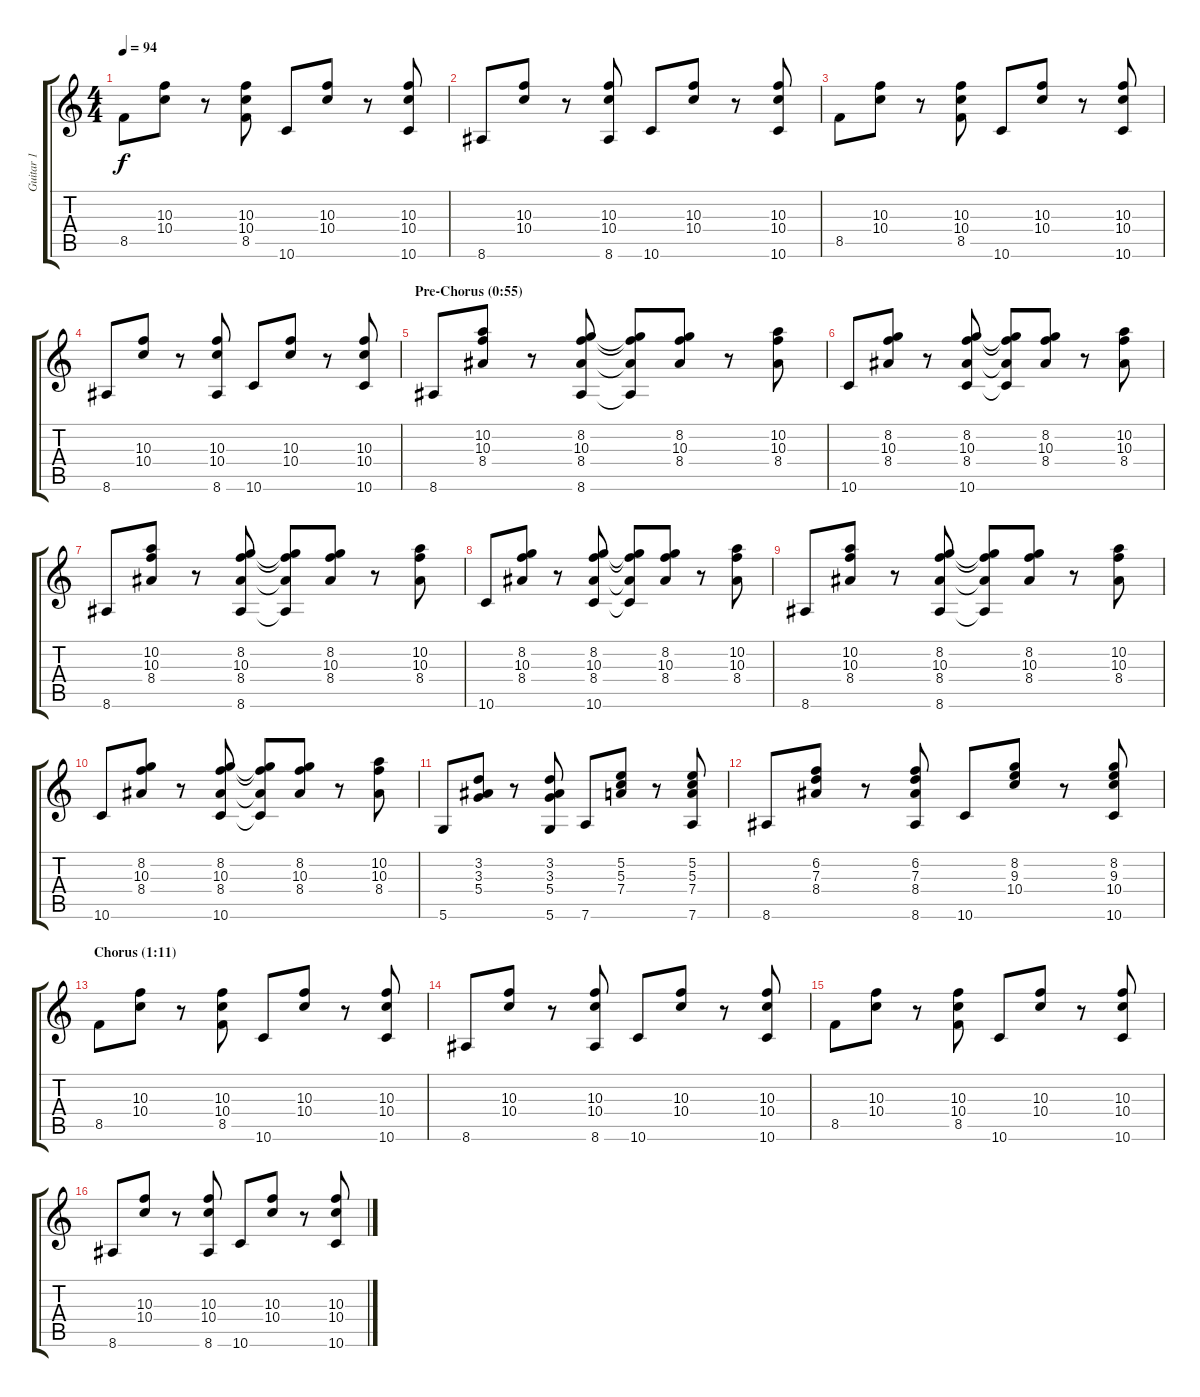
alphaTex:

\track ("Guitar 1" "Guitar 1") {instrument acousticguitarsteel}
\staff {score tabs}
\tuning (E4 B3 G3 D3 A2 D2) {hide}
\ts (4 4)
\tempo 94
\clef g2
\ks c
8.5.8{dy f} (10.3 10.4).8 r.8 (10.3 10.4 8.5).8 10.6.8 (10.3 10.4).8 r.8 (10.3 10.4 10.6).8 |
8.6.8 (10.3 10.4).8 r.8 (10.3 10.4 8.6).8 10.6.8 (10.3 10.4).8 r.8 (10.3 10.4 10.6).8 |
8.5.8 (10.3 10.4).8 r.8 (10.3 10.4 8.5).8 10.6.8 (10.3 10.4).8 r.8 (10.3 10.4 10.6).8 |
8.6.8 (10.3 10.4).8 r.8 (10.3 10.4 8.6).8 10.6.8 (10.3 10.4).8 r.8 (10.3 10.4 10.6).8 |
\section ("" "Pre-Chorus (0:55)")
8.6.8 (10.2 10.3 8.4).8 r.8 (8.2 10.3 8.4 8.6).8 (8.2{t} 10.3{t} 8.4{t} 8.6{t}).8 (8.2 10.3 8.4).8 r.8 (10.2 10.3 8.4).8 |
10.6.8 (8.2 10.3 8.4).8 r.8 (8.2 10.3 8.4 10.6).8 (8.2{t} 10.3{t} 8.4{t} 10.6{t}).8 (8.2 10.3 8.4).8 r.8 (10.2 10.3 8.4).8 |
8.6.8 (10.2 10.3 8.4).8 r.8 (8.2 10.3 8.4 8.6).8 (8.2{t} 10.3{t} 8.4{t} 8.6{t}).8 (8.2 10.3 8.4).8 r.8 (10.2 10.3 8.4).8 |
10.6.8 (8.2 10.3 8.4).8 r.8 (8.2 10.3 8.4 10.6).8 (8.2{t} 10.3{t} 8.4{t} 10.6{t}).8 (8.2 10.3 8.4).8 r.8 (10.2 10.3 8.4).8 |
8.6.8 (10.2 10.3 8.4).8 r.8 (8.2 10.3 8.4 8.6).8 (8.2{t} 10.3{t} 8.4{t} 8.6{t}).8 (8.2 10.3 8.4).8 r.8 (10.2 10.3 8.4).8 |
10.6.8 (8.2 10.3 8.4).8 r.8 (8.2 10.3 8.4 10.6).8 (8.2{t} 10.3{t} 8.4{t} 10.6{t}).8 (8.2 10.3 8.4).8 r.8 (10.2 10.3 8.4).8 |
5.6.8 (3.2 3.3 5.4).8 r.8 (3.2 3.3 5.4 5.6).8 7.6.8 (5.2 5.3 7.4).8 r.8 (5.2 5.3 7.4 7.6).8 |
8.6.8 (6.2 7.3 8.4).8 r.8 (6.2 7.3 8.4 8.6).8 10.6.8 (8.2 9.3 10.4).8 r.8 (8.2 9.3 10.4 10.6).8 |
\section ("" "Chorus (1:11)")
8.5.8 (10.3 10.4).8 r.8 (10.3 10.4 8.5).8 10.6.8 (10.3 10.4).8 r.8 (10.3 10.4 10.6).8 |
8.6.8 (10.3 10.4).8 r.8 (10.3 10.4 8.6).8 10.6.8 (10.3 10.4).8 r.8 (10.3 10.4 10.6).8 |
8.5.8 (10.3 10.4).8 r.8 (10.3 10.4 8.5).8 10.6.8 (10.3 10.4).8 r.8 (10.3 10.4 10.6).8 |
8.6.8 (10.3 10.4).8 r.8 (10.3 10.4 8.6).8 10.6.8 (10.3 10.4).8 r.8 (10.3 10.4 10.6).8
